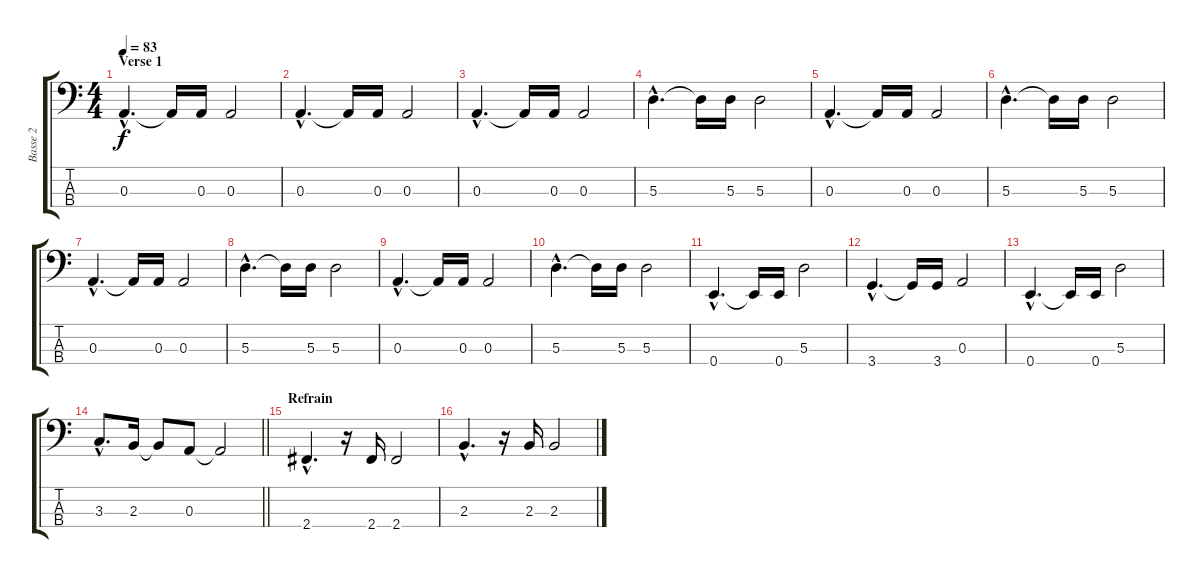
\track ("Basse 2" "Basse 2") {instrument fretlessbass}
\staff {score tabs}
\tuning (G2 D2 A1 E1) {hide}
\ts (4 4)
\section ("" "Verse 1")
\tempo 83
\clef f4
\ks c
0.3{hac}.4{d dy f instrument fretlessbass} 0.3{t}.16 0.3.16 0.3.2 |
0.3{hac}.4{d} 0.3{t}.16 0.3.16 0.3.2 |
0.3{hac}.4{d} 0.3{t}.16 0.3.16 0.3.2 |
5.3{hac}.4{d} 5.3{t}.16 5.3.16 5.3.2 |
0.3{hac}.4{d} 0.3{t}.16 0.3.16 0.3.2 |
5.3{hac}.4{d} 5.3{t}.16 5.3.16 5.3.2 |
0.3{hac}.4{d} 0.3{t}.16 0.3.16 0.3.2 |
5.3{hac}.4{d} 5.3{t}.16 5.3.16 5.3.2 |
0.3{hac}.4{d} 0.3{t}.16 0.3.16 0.3.2 |
5.3{hac}.4{d} 5.3{t}.16 5.3.16 5.3.2 |
0.4{hac}.4{d} 0.4{t}.16 0.4.16 5.3.2 |
3.4{hac}.4{d} 3.4{t}.16 3.4.16 0.3.2 |
0.4{hac}.4{d} 0.4{t}.16 0.4.16 5.3.2 |
\barLineRight lightlight
3.3{hac}.8{d} 2.3.16 2.3{t}.8 0.3.8 0.3{t}.2 |
\section ("" "Refrain")
2.4{hac}.4{d} r.16 2.4.16 2.4.2 |
2.3{hac}.4{d} r.16 2.3.16 2.3.2
